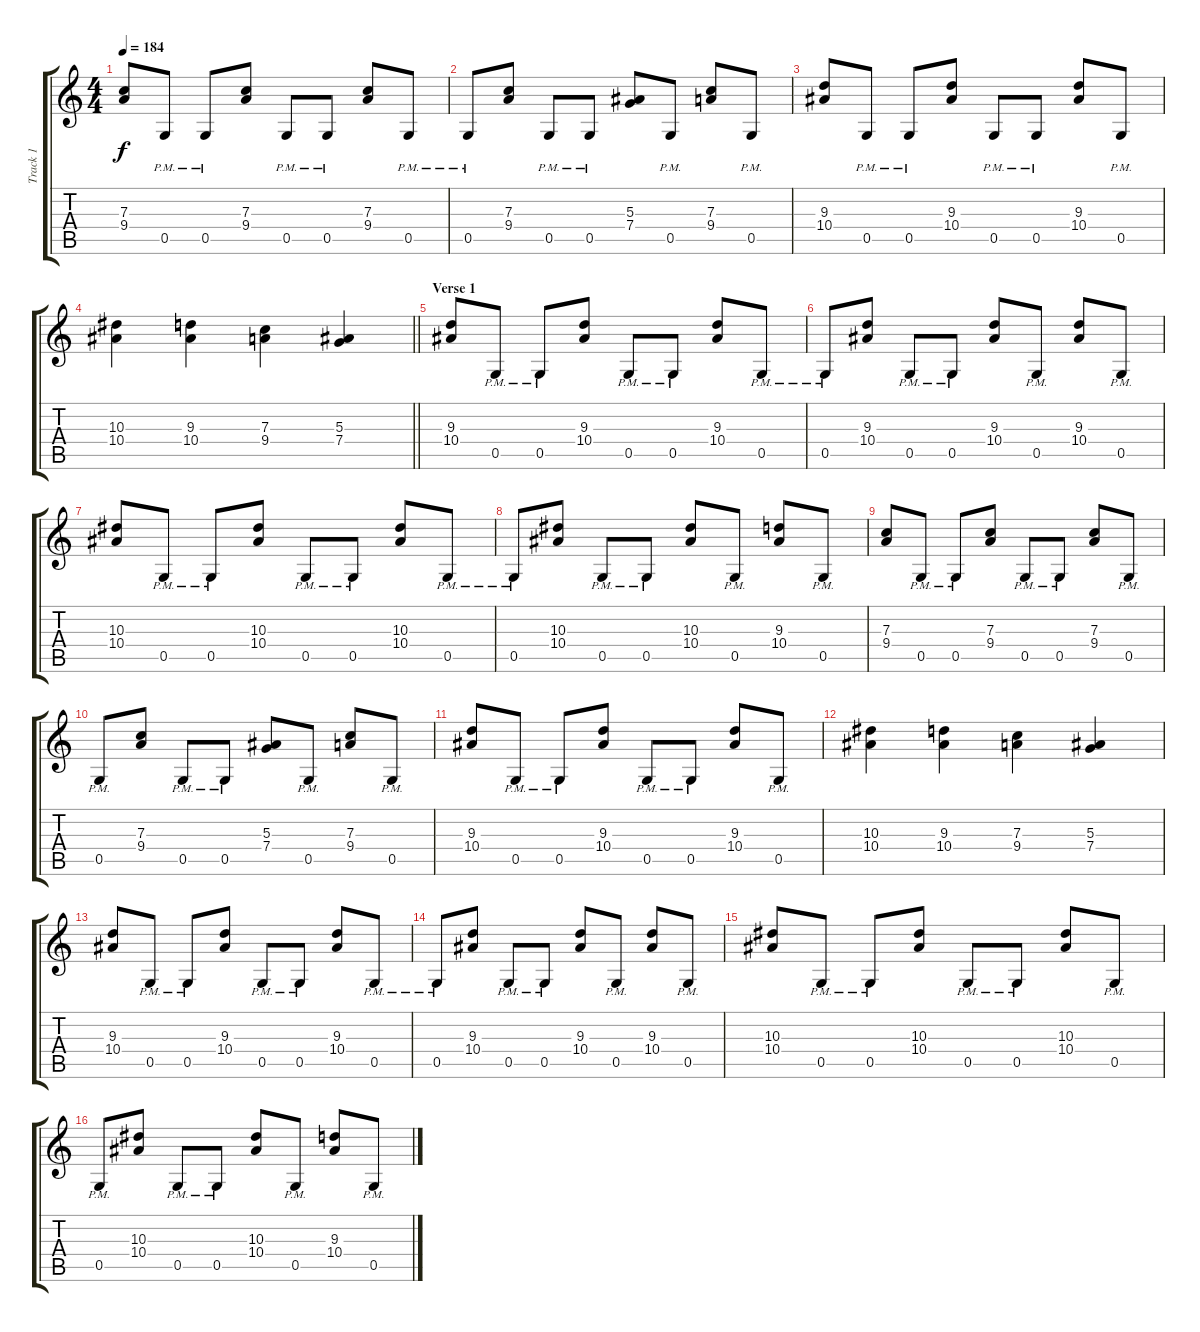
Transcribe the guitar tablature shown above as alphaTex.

\track ("Track 1" "Track 1") {instrument overdrivenguitar}
\staff {score tabs}
\tuning (D4 A3 F3 C3 G2 D2) {hide}
\ts (4 4)
\tempo 184
\clef g2
\ks c
(7.3 9.4).8{dy f} 0.5{pm}.8 0.5{pm}.8 (7.3 9.4).8 0.5{pm}.8 0.5{pm}.8 (7.3 9.4).8 0.5{pm}.8 |
0.5{pm}.8 (7.3 9.4).8 0.5{pm}.8 0.5{pm}.8 (5.3 7.4).8 0.5{pm}.8 (7.3 9.4).8 0.5{pm}.8 |
(9.3 10.4).8 0.5{pm}.8 0.5{pm}.8 (9.3 10.4).8 0.5{pm}.8 0.5{pm}.8 (9.3 10.4).8 0.5{pm}.8 |
\barLineRight lightlight
(10.3 10.4).4 (9.3 10.4).4 (7.3 9.4).4 (5.3 7.4).4 |
\section ("" "Verse 1")
(9.3 10.4).8 0.5{pm}.8 0.5{pm}.8 (9.3 10.4).8 0.5{pm}.8 0.5{pm}.8 (9.3 10.4).8 0.5{pm}.8 |
0.5{pm}.8 (9.3 10.4).8 0.5{pm}.8 0.5{pm}.8 (9.3 10.4).8 0.5{pm}.8 (9.3 10.4).8 0.5{pm}.8 |
(10.3 10.4).8 0.5{pm}.8 0.5{pm}.8 (10.3 10.4).8 0.5{pm}.8 0.5{pm}.8 (10.3 10.4).8 0.5{pm}.8 |
0.5{pm}.8 (10.3 10.4).8 0.5{pm}.8 0.5{pm}.8 (10.3 10.4).8 0.5{pm}.8 (9.3 10.4).8 0.5{pm}.8 |
(7.3 9.4).8 0.5{pm}.8 0.5{pm}.8 (7.3 9.4).8 0.5{pm}.8 0.5{pm}.8 (7.3 9.4).8 0.5{pm}.8 |
0.5{pm}.8 (7.3 9.4).8 0.5{pm}.8 0.5{pm}.8 (5.3 7.4).8 0.5{pm}.8 (7.3 9.4).8 0.5{pm}.8 |
(9.3 10.4).8 0.5{pm}.8 0.5{pm}.8 (9.3 10.4).8 0.5{pm}.8 0.5{pm}.8 (9.3 10.4).8 0.5{pm}.8 |
(10.3 10.4).4 (9.3 10.4).4 (7.3 9.4).4 (5.3 7.4).4 |
(9.3 10.4).8 0.5{pm}.8 0.5{pm}.8 (9.3 10.4).8 0.5{pm}.8 0.5{pm}.8 (9.3 10.4).8 0.5{pm}.8 |
0.5{pm}.8 (9.3 10.4).8 0.5{pm}.8 0.5{pm}.8 (9.3 10.4).8 0.5{pm}.8 (9.3 10.4).8 0.5{pm}.8 |
(10.3 10.4).8 0.5{pm}.8 0.5{pm}.8 (10.3 10.4).8 0.5{pm}.8 0.5{pm}.8 (10.3 10.4).8 0.5{pm}.8 |
0.5{pm}.8 (10.3 10.4).8 0.5{pm}.8 0.5{pm}.8 (10.3 10.4).8 0.5{pm}.8 (9.3 10.4).8 0.5{pm}.8
